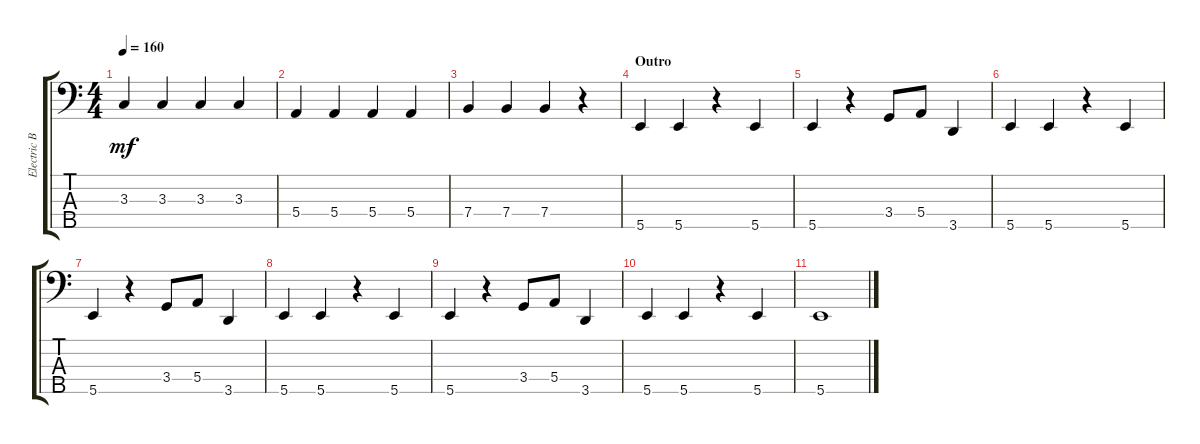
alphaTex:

\track ("Electric Bass" "Electric B") {instrument electricbassfinger}
\staff {score tabs}
\tuning (G2 D2 A1 E1 B0) {hide}
\ts (4 4)
\tempo 160
\clef f4
\ks c
3.3.4{dy mf} 3.3.4 3.3.4 3.3.4 |
5.4.4 5.4.4 5.4.4 5.4.4 |
7.4.4 7.4.4 7.4.4 r.4 |
\section ("" "Outro")
5.5.4 5.5.4 r.4 5.5.4 |
5.5.4 r.4 3.4.8 5.4.8 3.5.4 |
5.5.4 5.5.4 r.4 5.5.4 |
5.5.4 r.4 3.4.8 5.4.8 3.5.4 |
5.5.4 5.5.4 r.4 5.5.4 |
5.5.4 r.4 3.4.8 5.4.8 3.5.4 |
5.5.4 5.5.4 r.4 5.5.4 |
5.5.1
